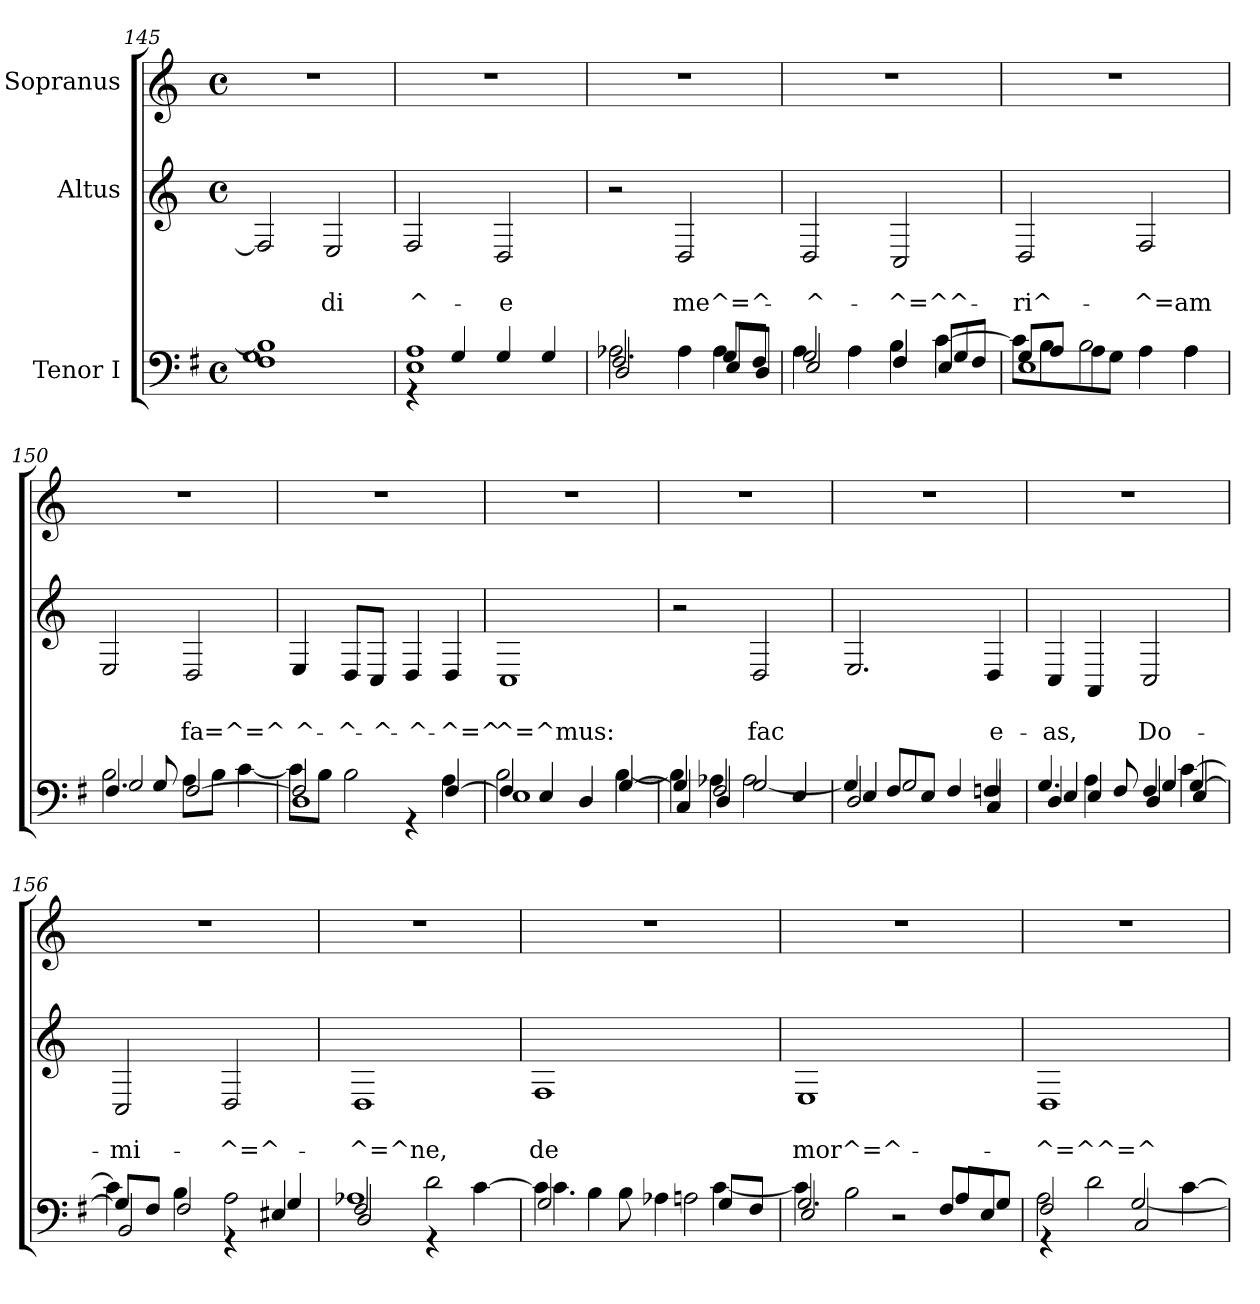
**kern	**kern	**text	**text	**kern
*part3	*part2	*part2	*part2	*part1
*staff3	*staff2	*staff2	*staff2	*staff1
*I"Tenor I	*I"Altus	*	*	*I"Sopranus
*clefF4	*clefG2	*	*	*clefG2
*ITrd4c7	*ITrd-7c-12	*	*	*ITrd-7c-12
*k[]	*k[]	*	*	*k[]
*C:	*C:	*	*	*C:
*M4/4	*M4/4	*	*	*M4/4
*met(c)	*met(c)	*	*	*met(c)
=145	=145	=145	=145	=145
*^	*	*	*	*
*	*^	*	*	*	*
1E]	1BB	1C	2f/]	.	.	1r
!	!	!	!	!	!LO:LY:b	!
.	.	.	2e/	.	di	.
=146	=146	=146	=146	=146	=146	=146
!	!	!	!	!	!LO:LY:b	!
4rGG	1AA	1D	2f/	.	^-	1r
4C/	.	.	.	.	.	.
!	!	!	!	!	!LO:LY:b	!
4C/	.	.	2d/	.	-e	.
4C/	.	.	.	.	.	.
=147	=147	=147	=147	=147	=147	=147
2D-X\	2.BB/	2GG/	2r	.	.	1r
!	!	!	!	!	!LO:LY:b	!
4D-\	.	4ryy	2d/	.	me^=^-	.
8C/L	8AA/L	4D-\	.	.	.	.
8BB/J	8GG/J	.	.	.	.	.
!!LO:LB:g=z
=148	=148	=148	=148	=148	=148	=148
!	!	!	!	!	!LO:LY:b	!
2C/	2AA/	4D\	2d/	.	-^-	1r
.	.	4D\	.	.	.	.
!	!	!	!	!	!LO:LY:b	!
4BB/	4BB/	4E\	2c/	.	-^=^^-	.
8AA/L	4C/	[>4F\	.	.	.	.
8BB/J	.	.	.	.	.	.
=149	=149	=149	=149	=149	=149	=149
!	!	!	!	!	!LO:LY:b	!
8C/L	1AA	8F\L]	2d/	.	-ri^-	1r
8D/J	.	8E\	.	.	.	.
2E\	.	8D\	.	.	.	.
.	.	8C\J	.	.	.	.
!	!	!	!	!	!LO:LY:b	!
.	.	4D\	2f/	.	-^=am	.
4D\	.	4D\	.	.	.	.
=150	=150	=150	=150	=150	=150	=150
2E\	4.BB/	2C/	2e/	.	.	1r
.	8C/	.	.	.	.	.
!	!	!	!	!	!LO:LY:b	!
[<2BB/	8D\L	2ryy	2d/	.	fa=^=^	.
.	8E\J	.	.	.	.	.
.	[>4F\	.	.	.	.	.
=151	=151	=151	=151	=151	=151	=151
!	!	!	!	!	!LO:LY:b	!
2BB/]	8F\L]	1GG	4e/	.	^-	1r
.	8E\J	.	.	.	.	.
!	!	!	!	!	!LO:LY:b	!
.	2E\	.	8d/L	.	-^-	.
!	!	!	!	!	!LO:LY:b	!
.	.	.	8c/J	.	-^-	.
!	!	!	!	!	!LO:LY:b	!
4rGG	.	.	4d/	.	-^-	.
!	!	!	!	!	!LO:LY:b	!
[<4BB/	4D\	.	4d/	.	-^=^	.
!!LO:LB:g=z
=152	=152	=152	=152	=152	=152	=152
!	!	!	!	!	!LO:LY:b	!
4BB/]	2E\	1AA	1c	.	^=^mus:	1r
4AA/	.	.	.	.	.	.
4GG/	4ryy	.	.	.	.	.
[<4C/	[>4E\	.	.	.	.	.
=153	=153	=153	=153	=153	=153	=153
4C/]	4E\]	4FF/	2r	.	.	1r
2BB/	4D-X\	4GG/	.	.	.	.
!	!	!	!	!	!LO:LY:b	!
.	[<2C/	2D-\	2d/	.	fac	.
4AA/	.	.	.	.	.	.
=154	=154	=154	=154	=154	=154	=154
2GG/	4C/]	4AA/	2.e/	.	.	1r
.	8BB/L	2C/	.	.	.	.
.	8AA/J	.	.	.	.	.
4ryy	4BB/	.	.	.	.	.
!	!	!	!	!	!LO:LY:b	!
4FF/	4BB/	4BB-X/	4d/	.	e-	.
=155	=155	=155	=155	=155	=155	=155
!	!	!	!	!	!LO:LY:b	!
4GG/	4.C/	4AA/	4c/	.	-as,	1r
4AA/	.	4D\	4A/	.	.	.
.	8BB/	.	.	.	.	.
!	!	!	!	!	!LO:LY:b	!
4BB/	4GG/	4C/	2c/	.	Do-	.
[<4C/	4AA/	[>4F\	.	.	.	.
=156	=156	=156	=156	=156	=156	=156
!	!	!	!	!	!LO:LY:b	!
8C/L]	2EE/	4F\]	2c/	.	-mi-	1r
8BB/J	.	.	.	.	.	.
2BB/	.	4E\	.	.	.	.
!	!	!	!	!	!LO:LY:b	!
.	4rGG	2D\	2d/	.	-^=^-	.
4AA#X/	4C/	.	.	.	.	.
!!LO:PB:g=z
=157	=157	=157	=157	=157	=157	=157
!	!	!	!	!	!LO:LY:b	!
2BB/	1D-X	2GG/	1d	.	-^=^ne,	1r
4rGG	.	2G\	.	.	.	.
[>4F\	.	.	.	.	.	.
=158	=158	=158	=158	=158	=158	=158
!	!	!	!	!	!LO:LY:b	!
4F\]	2C/	4.F\	1f	.	de	1r
4E\	.	.	.	.	.	.
.	.	8E\	.	.	.	.
4D-X\	4ryy	2D\	.	.	.	.
8C/L	[>4F\	.	.	.	.	.
8BB/J	.	.	.	.	.	.
=159	=159	=159	=159	=159	=159	=159
!	!	!	!	!	!LO:LY:b	!
2.C/	4F\]	2AA/	1e	.	mor^=^-	1r
.	2E\	.	.	.	.	.
.	.	2r	.	.	.	.
8BB/L	8D/L	.	.	.	.	.
8AA/J	8C/J	.	.	.	.	.
=160	=160	=160	=160	=160	=160	=160
!	!	!	!	!	!LO:LY:b	!
2BB/	2D\	4rGG	1d	.	-^=^^=^-	1r
.	.	2G\	.	.	.	.
2FF/	[<2C/	.	.	.	.	.
.	.	[>4F\	.	.	.	.
*v	*v	*v	*	*	*	*
=	=	=	=	=
*-	*-	*-	*-	*-
